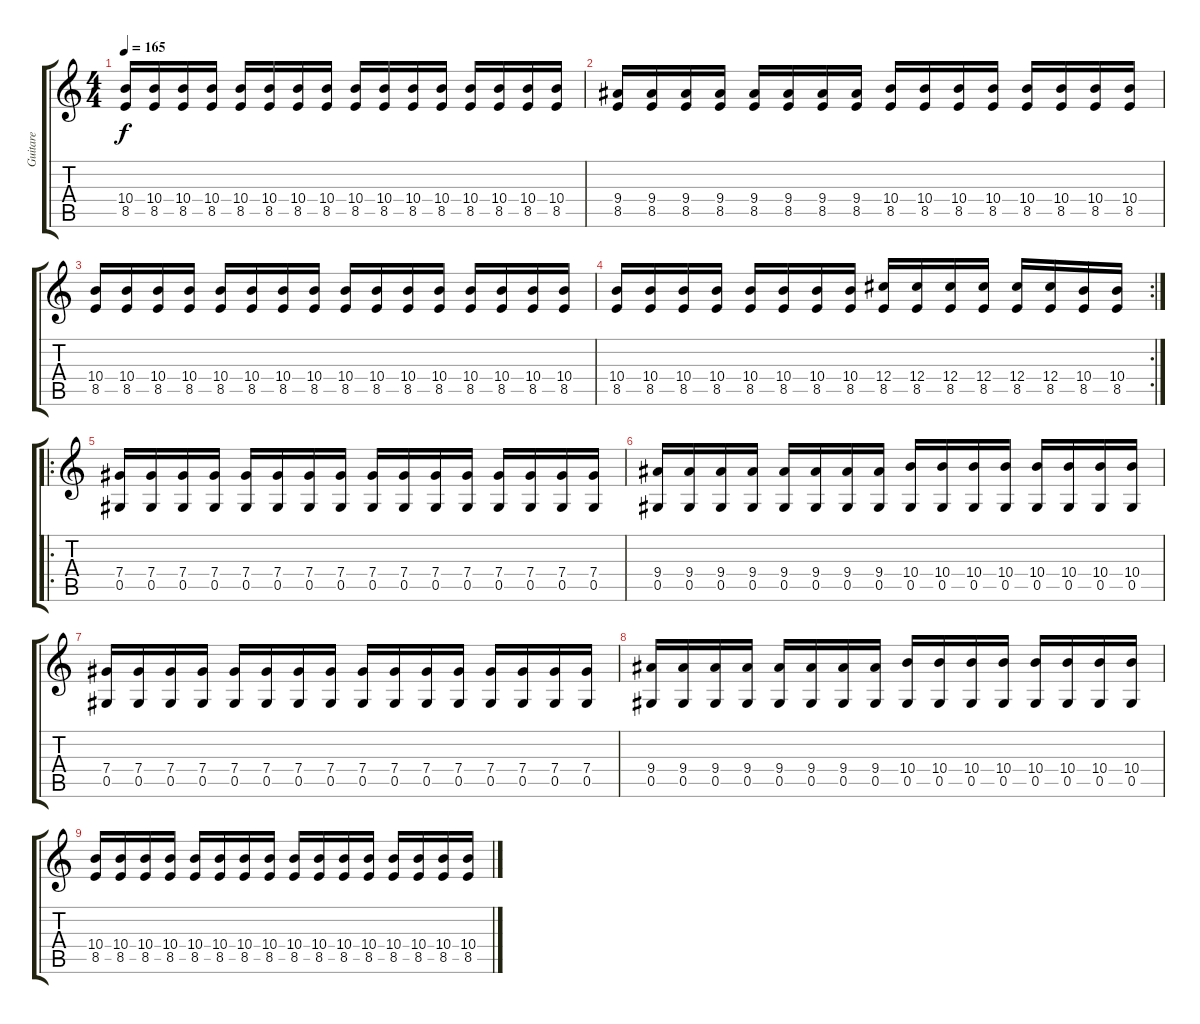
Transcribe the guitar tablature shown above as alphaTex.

\track ("Guitare" "Guitare") {instrument distortionguitar}
\staff {score tabs}
\tuning (Eb4 Bb3 Gb3 Db3 Ab2 Eb2) {hide}
\ts (4 4)
\tempo 165
\clef g2
\ks c
(10.4 8.5).16{dy f} (10.4 8.5).16 (10.4 8.5).16 (10.4 8.5).16 (10.4 8.5).16 (10.4 8.5).16 (10.4 8.5).16 (10.4 8.5).16 (10.4 8.5).16 (10.4 8.5).16 (10.4 8.5).16 (10.4 8.5).16 (10.4 8.5).16 (10.4 8.5).16 (10.4 8.5).16 (10.4 8.5).16 |
(9.4 8.5).16 (9.4 8.5).16 (9.4 8.5).16 (9.4 8.5).16 (9.4 8.5).16 (9.4 8.5).16 (9.4 8.5).16 (9.4 8.5).16 (10.4 8.5).16 (10.4 8.5).16 (10.4 8.5).16 (10.4 8.5).16 (10.4 8.5).16 (10.4 8.5).16 (10.4 8.5).16 (10.4 8.5).16 |
(10.4 8.5).16 (10.4 8.5).16 (10.4 8.5).16 (10.4 8.5).16 (10.4 8.5).16 (10.4 8.5).16 (10.4 8.5).16 (10.4 8.5).16 (10.4 8.5).16 (10.4 8.5).16 (10.4 8.5).16 (10.4 8.5).16 (10.4 8.5).16 (10.4 8.5).16 (10.4 8.5).16 (10.4 8.5).16 |
\rc 2
(10.4 8.5).16 (10.4 8.5).16 (10.4 8.5).16 (10.4 8.5).16 (10.4 8.5).16 (10.4 8.5).16 (10.4 8.5).16 (10.4 8.5).16 (12.4 8.5).16 (12.4 8.5).16 (12.4 8.5).16 (12.4 8.5).16 (12.4 8.5).16 (12.4 8.5).16 (10.4 8.5).16 (10.4 8.5).16 |
\ro
(7.4 0.5).16{volume 0} (7.4 0.5).16 (7.4 0.5).16 (7.4 0.5).16 (7.4 0.5).16 (7.4 0.5).16 (7.4 0.5).16 (7.4 0.5).16 (7.4 0.5).16 (7.4 0.5).16 (7.4 0.5).16 (7.4 0.5).16 (7.4 0.5).16 (7.4 0.5).16 (7.4 0.5).16 (7.4 0.5).16 |
(9.4 0.5).16 (9.4 0.5).16 (9.4 0.5).16 (9.4 0.5).16 (9.4 0.5).16 (9.4 0.5).16 (9.4 0.5).16 (9.4 0.5).16 (10.4 0.5).16 (10.4 0.5).16 (10.4 0.5).16 (10.4 0.5).16 (10.4 0.5).16 (10.4 0.5).16 (10.4 0.5).16 (10.4 0.5).16 |
(7.4 0.5).16 (7.4 0.5).16 (7.4 0.5).16 (7.4 0.5).16 (7.4 0.5).16 (7.4 0.5).16 (7.4 0.5).16 (7.4 0.5).16 (7.4 0.5).16 (7.4 0.5).16 (7.4 0.5).16 (7.4 0.5).16 (7.4 0.5).16 (7.4 0.5).16 (7.4 0.5).16 (7.4 0.5).16 |
(9.4 0.5).16 (9.4 0.5).16 (9.4 0.5).16 (9.4 0.5).16 (9.4 0.5).16 (9.4 0.5).16 (9.4 0.5).16 (9.4 0.5).16 (10.4 0.5).16 (10.4 0.5).16 (10.4 0.5).16 (10.4 0.5).16 (10.4 0.5).16 (10.4 0.5).16 (10.4 0.5).16 (10.4 0.5).16 |
(10.4 8.5).16 (10.4 8.5).16 (10.4 8.5).16 (10.4 8.5).16 (10.4 8.5).16 (10.4 8.5).16 (10.4 8.5).16 (10.4 8.5).16 (10.4 8.5).16 (10.4 8.5).16 (10.4 8.5).16 (10.4 8.5).16 (10.4 8.5).16 (10.4 8.5).16 (10.4 8.5).16 (10.4 8.5).16
